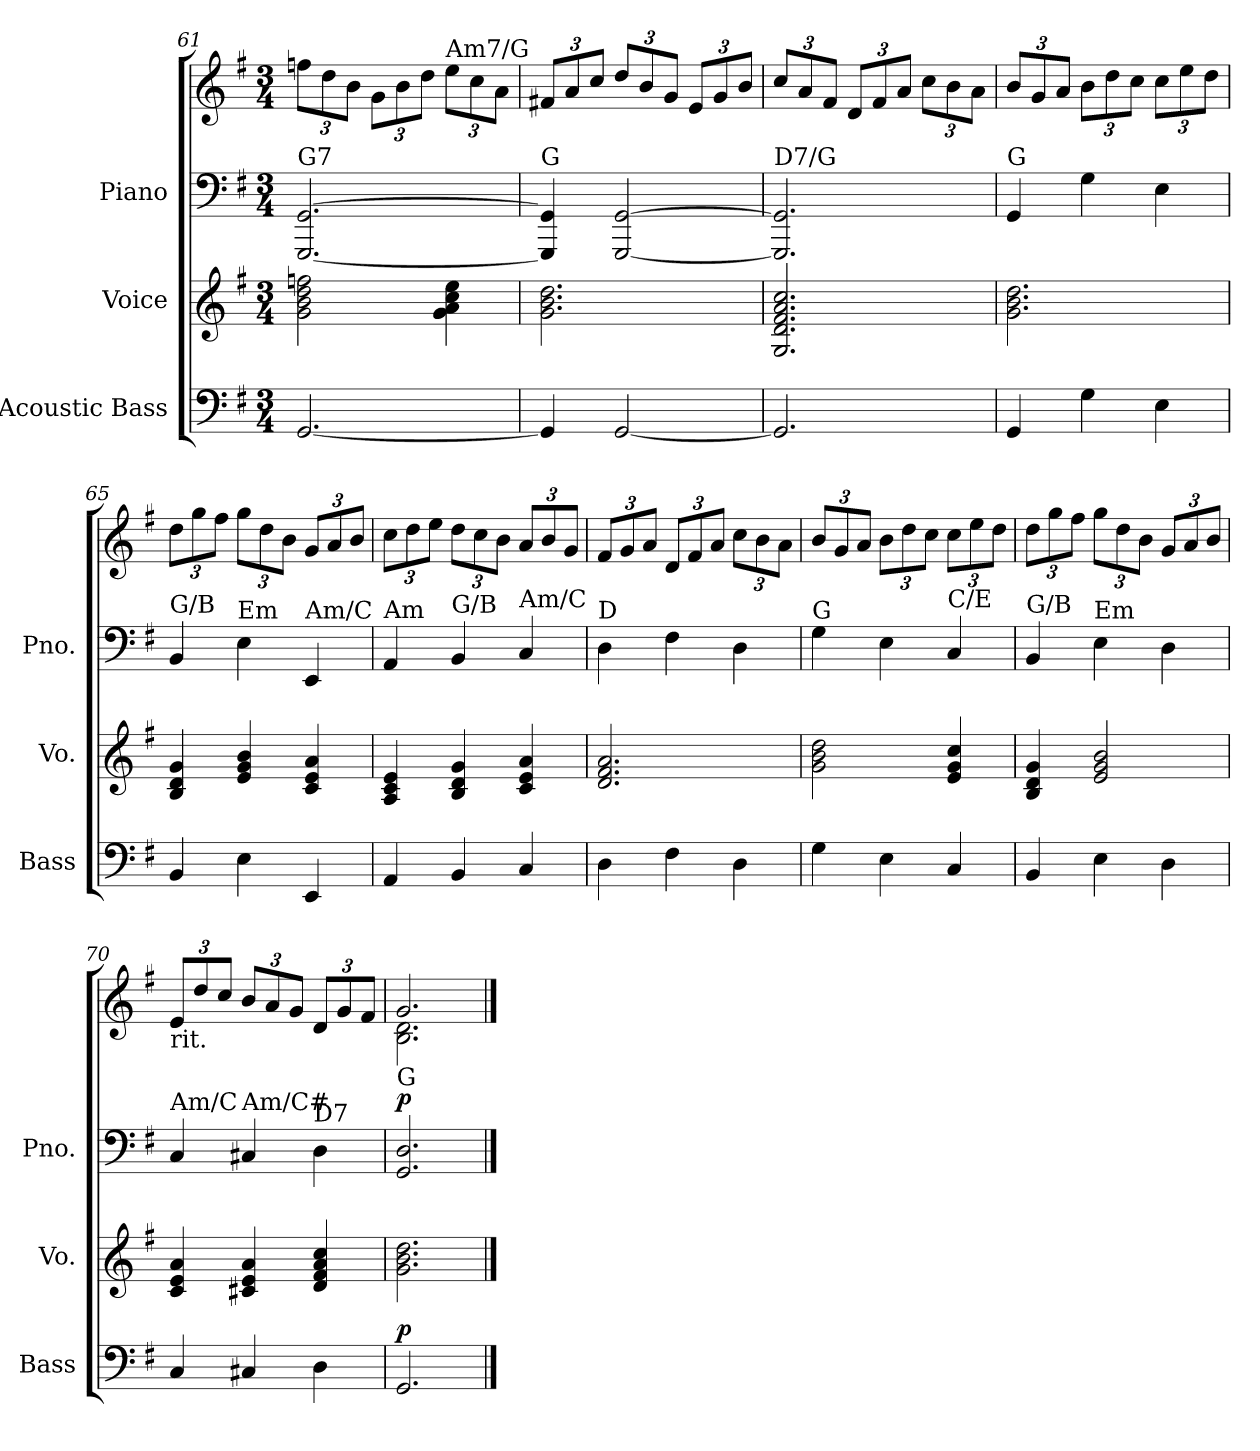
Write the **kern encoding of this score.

**kern	**dynam	**kern	**kern	**kern	**dynam
*part3	*part3	*part2	*part1	*part1	*part1
*staff4	*staff4	*staff3	*staff2	*staff1	*staff1/2
*I"Acoustic Bass	*	*I"Voice	*I"Piano	*	*
*I'Bass	*	*I'Vo.	*I'Pno.	*	*
!!LO:PB:g=z
*clefF4	*	*clefG2	*clefF4	*clefG2	*
*ITrd7c12	*	*	*	*	*
*k[f#]	*	*k[f#]	*k[f#]	*k[f#]	*
*M3/4	*	*M3/4	*M3/4	*M3/4	*
*	*	*	*	*Xbrackettup	*
=61	=61	=61	=61	=61	=61
!	!	!	!LO:TX:a:t=G7	!	!
[2.GGG/	.	2g\ 2b\ 2dd\ 2ffn\	[2.GGG/ [2.GG/	12ffn\L	.
.	.	.	.	12dd\	.
.	.	.	.	12b\J	.
.	.	.	.	12g\L	.
.	.	.	.	12b\	.
.	.	.	.	12dd\J	.
!	!	!	!	!LO:TX:a:t=Am7/G	!
.	.	4g\ 4a\ 4cc\ 4ee\	.	12ee\L	.
.	.	.	.	12cc\	.
.	.	.	.	12a\J	.
=62	=62	=62	=62	=62	=62
!	!	!	!LO:TX:a:t=G	!	!
4GGG/]	.	2.g\ 2.b\ 2.dd\	4GGG/] 4GG/]	12f#X/L	.
.	.	.	.	12a/	.
.	.	.	.	12cc/J	.
[2GGG/	.	.	[2GGG/ [2GG/	12dd/L	.
.	.	.	.	12b/	.
.	.	.	.	12g/J	.
.	.	.	.	12e/L	.
.	.	.	.	12g/	.
.	.	.	.	12b/J	.
=63	=63	=63	=63	=63	=63
!	!	!	!LO:TX:a:t=D7/G	!	!
2.GGG/]	.	2.G/ 2.d/ 2.f#/ 2.a/ 2.cc/	2.GGG/] 2.GG/]	12cc/L	.
.	.	.	.	12a/	.
.	.	.	.	12f#/J	.
.	.	.	.	12d/L	.
.	.	.	.	12f#/	.
.	.	.	.	12a/J	.
.	.	.	.	12cc\L	.
.	.	.	.	12b\	.
.	.	.	.	12a\J	.
=64	=64	=64	=64	=64	=64
!	!	!	!LO:TX:a:t=G	!	!
4GGG/	.	2.g\ 2.b\ 2.dd\	4GG/	12b/L	.
.	.	.	.	12g/	.
.	.	.	.	12a/J	.
4GG\	.	.	4G\	12b\L	.
.	.	.	.	12dd\	.
.	.	.	.	12cc\J	.
4EE\	.	.	4E\	12cc\L	.
.	.	.	.	12ee\	.
.	.	.	.	12dd\J	.
=65	=65	=65	=65	=65	=65
!	!	!	!LO:TX:a:t=G/B	!	!
4BBB/	.	4B/ 4d/ 4g/	4BB/	12dd\L	.
.	.	.	.	12gg\	.
.	.	.	.	12ff#\J	.
!	!	!	!LO:TX:a:t=Em	!	!
4EE\	.	4e/ 4g/ 4b/	4E\	12gg\L	.
.	.	.	.	12dd\	.
.	.	.	.	12b\J	.
!	!	!	!LO:TX:a:t=Am/C	!	!
4EEE/	.	4c/ 4e/ 4a/	4EE/	12g/L	.
.	.	.	.	12a/	.
.	.	.	.	12b/J	.
!!LO:LB:g=z
=66	=66	=66	=66	=66	=66
!	!	!	!LO:TX:a:t=Am	!	!
4AAA/	.	4A/ 4c/ 4e/	4AA/	12cc\L	.
.	.	.	.	12dd\	.
.	.	.	.	12ee\J	.
!	!	!	!LO:TX:a:t=G/B	!	!
4BBB/	.	4B/ 4d/ 4g/	4BB/	12dd\L	.
.	.	.	.	12cc\	.
.	.	.	.	12b\J	.
!	!	!	!LO:TX:a:t=Am/C	!	!
4CC/	.	4c/ 4e/ 4a/	4C/	12a/L	.
.	.	.	.	12b/	.
.	.	.	.	12g/J	.
=67	=67	=67	=67	=67	=67
!	!	!	!LO:TX:a:t=D	!	!
4DD\	.	2.d/ 2.f#/ 2.a/	4D\	12f#/L	.
.	.	.	.	12g/	.
.	.	.	.	12a/J	.
4FF#\	.	.	4F#\	12d/L	.
.	.	.	.	12f#/	.
.	.	.	.	12a/J	.
4DD\	.	.	4D\	12cc\L	.
.	.	.	.	12b\	.
.	.	.	.	12a\J	.
!!LO:LB:g=z
=68	=68	=68	=68	=68	=68
!	!	!	!LO:TX:a:t=G	!	!
4GG\	.	2g\ 2b\ 2dd\	4G\	12b/L	.
.	.	.	.	12g/	.
.	.	.	.	12a/J	.
4EE\	.	.	4E\	12b\L	.
.	.	.	.	12dd\	.
.	.	.	.	12cc\J	.
!	!	!	!LO:TX:a:t=C/E	!	!
4CC/	.	4e/ 4g/ 4cc/	4C/	12cc\L	.
.	.	.	.	12ee\	.
.	.	.	.	12dd\J	.
=69	=69	=69	=69	=69	=69
!	!	!	!LO:TX:a:t=G/B	!	!
4BBB/	.	4B/ 4d/ 4g/	4BB/	12dd\L	.
.	.	.	.	12gg\	.
.	.	.	.	12ff#\J	.
!	!	!	!LO:TX:a:t=Em	!	!
4EE\	.	2e/ 2g/ 2b/	4E\	12gg\L	.
.	.	.	.	12dd\	.
.	.	.	.	12b\J	.
4DD\	.	.	4D\	12g/L	.
.	.	.	.	12a/	.
.	.	.	.	12b/J	.
=70	=70	=70	=70	=70	=70
*	*	*	*	*MM60	*
!	!	!	!	!LO:TX:b:t=rit.	!
!	!	!	!LO:TX:a:t=Am/C	!	!
4CC/	.	4c/ 4e/ 4a/	4C/	12e/L	.
.	.	.	.	12dd/	.
.	.	.	.	12cc/J	.
*	*	*	*	*MM50	*
!	!	!	!LO:TX:a:t=Am/C#	!	!
4CC#X/	.	4c#X/ 4e/ 4a/	4C#X/	12b/L	.
.	.	.	.	12a/	.
.	.	.	.	12g/J	.
*	*	*	*	*MM31	*
!	!	!	!LO:TX:a:t=D7	!	!
4DD\	.	4d/ 4f#/ 4a/ 4cc/	4D\	12d/L	.
.	.	.	.	12g/	.
.	.	.	.	12f#/J	.
=71	=71	=71	=71	=71	=71
*	*	*	*	*^	*
!	!	!	!LO:TX:a:t=G	!	!	!
!	!LO:DY:a	!	!	!	!	!LO:DY:a=2
2.GGG/	p	2.g\ 2.b\ 2.dd\	2.GG/ 2.D/	2.g/	2.B\ 2.d\	p
*	*	*	*	*v	*v	*
==	==	==	==	==	==
*-	*-	*-	*-	*-	*-
